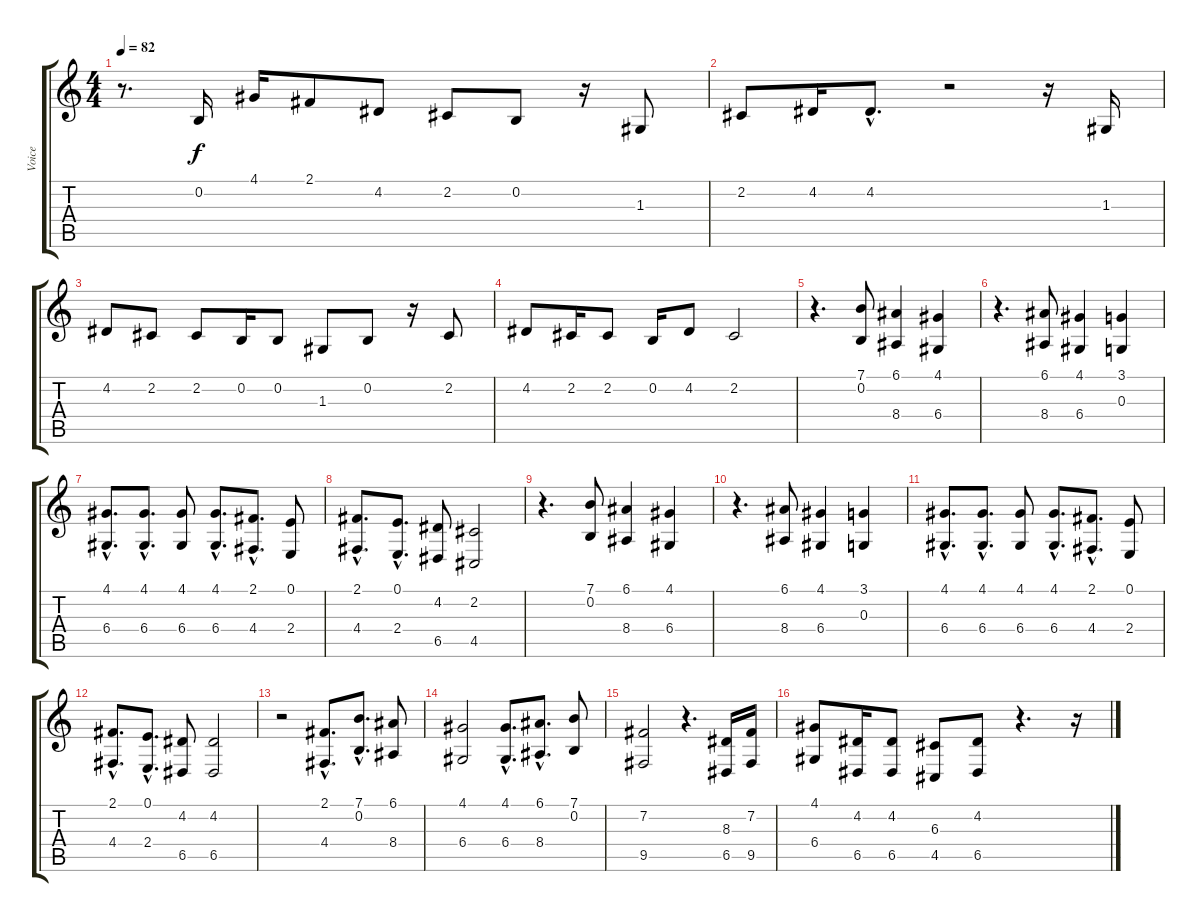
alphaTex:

\track ("Voice" "Voice") {instrument honkytonkpiano}
\staff {score tabs}
\tuning (E4 B3 G3 D3 A2 E2) {hide}
\ts (4 4)
\tempo 82
\clef g2
\ks c
r.8{d dy f} 0.2.16 4.1.16 2.1.8 4.2.8 2.2.8 0.2.8 r.16 1.3.8 |
2.2.8 4.2.16 4.2{hac}.8{d} r.2 r.16 1.3.16 |
4.2.8 2.2.8 2.2.8 0.2.16 0.2.8 1.3.8 0.2.8 r.16 2.2.8 |
4.2.8 2.2.16 2.2.8 0.2.16 4.2.8 2.2.2 |
r.4{d} (7.1 0.2).8 (6.1 8.4).4 (4.1 6.4).4 |
r.4{d} (6.1 8.4).8 (4.1 6.4).4 (3.1 0.3).4 |
(4.1{hac} 6.4{hac}).8{d} (4.1{hac} 6.4{hac}).8{d} (4.1 6.4).8 (4.1{hac} 6.4{hac}).8{d} (2.1{hac} 4.4{hac}).8{d} (0.1 2.4).8 |
(2.1{hac} 4.4{hac}).8{d} (0.1{hac} 2.4{hac}).8{d} (4.2 6.5).8 (2.2 4.5).2 |
r.4{d} (7.1 0.2).8 (6.1 8.4).4 (4.1 6.4).4 |
r.4{d} (6.1 8.4).8 (4.1 6.4).4 (3.1 0.3).4 |
(4.1{hac} 6.4{hac}).8{d} (4.1{hac} 6.4{hac}).8{d} (4.1 6.4).8 (4.1{hac} 6.4{hac}).8{d} (2.1{hac} 4.4{hac}).8{d} (0.1 2.4).8 |
(2.1{hac} 4.4{hac}).8{d} (0.1{hac} 2.4{hac}).8{d} (4.2 6.5).8 (4.2 6.5).2 |
r.2 (2.1{hac} 4.4{hac}).8{d} (7.1{hac} 0.2{hac}).8{d} (6.1 8.4).8 |
(4.1 6.4).2 (4.1{hac} 6.4{hac}).8{d} (6.1{hac} 8.4{hac}).8{d} (7.1 0.2).8 |
(7.2 9.5).2 r.4{d} (8.3 6.5).16 (7.2 9.5).16 |
(4.1 6.4).8 (4.2 6.5).16 (4.2 6.5).8 (6.3 4.5).8 (4.2 6.5).8 r.4{d} r.16
